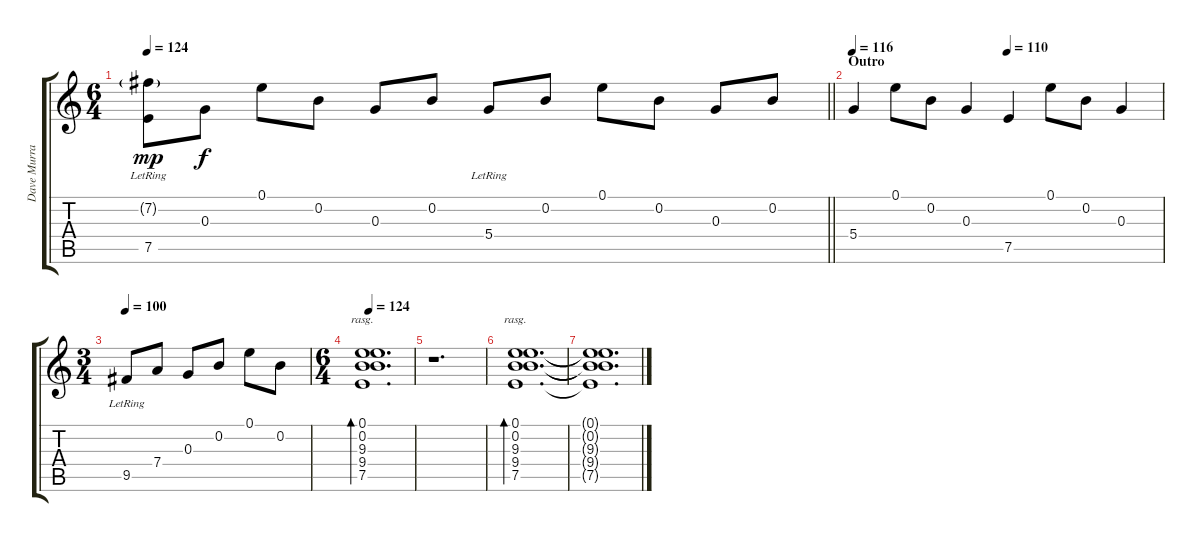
\track ("Dave Murray" "Dave Murra") {instrument acousticguitarsteel}
\staff {score tabs}
\tuning (E4 B3 G3 D3 A2 E2) {hide}
\ts (6 4)
\tempo 124
\clef g2
\barLineRight lightlight
\ks c
(7.2{g lr} 7.5{lr}).8{dy mp} 0.3.8{dy f} 0.1.8 0.2.8 0.3.8 0.2.8 5.4{lr}.8 0.2.8 0.1.8 0.2.8 0.3.8 0.2.8 |
\section ("" "Outro")
\tempo 116
\tempo (110 0.5)
5.4.4 0.1.8 0.2.8 0.3.4 7.5.4 0.1.8 0.2.8 0.3.4 |
\ts (3 4)
\tempo 100
9.5{lr}.8 7.4.8 0.3.8 0.2.8 0.1.8 0.2.8 |
\ts (6 4)
\tempo 124
(0.1 0.2 9.3 9.4 7.5).1{d bd 120 rasg ii} |
r.1{d} |
(0.1 0.2 9.3 9.4 7.5).1{d bd 120 rasg ii} |
(0.1{t} 0.2{t} 9.3{t} 9.4{t} 7.5{t}).1{d}
